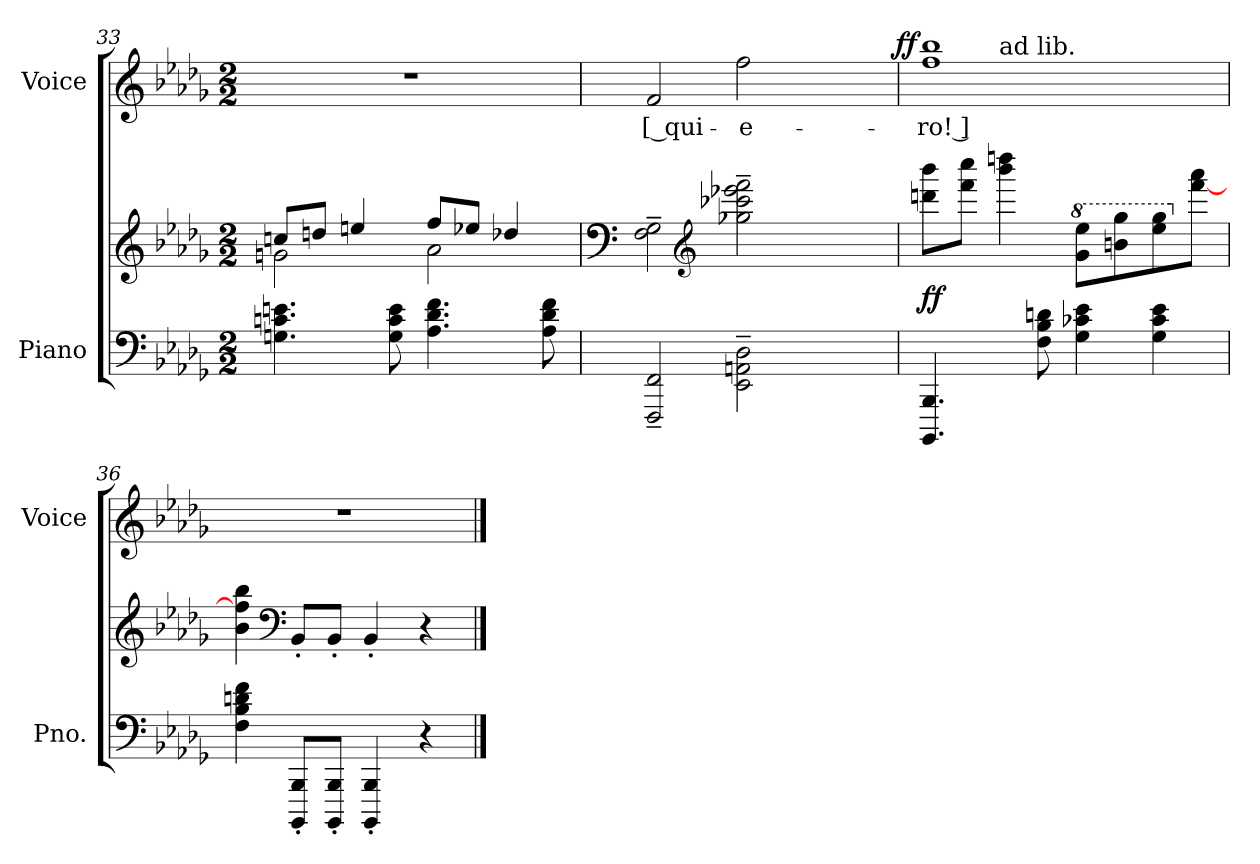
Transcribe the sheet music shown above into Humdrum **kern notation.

**kern	**kern	**dynam	**kern	**text	**dynam
*part2	*part2	*part2	*part1	*part1	*part1
*staff3	*staff2	*staff2/3	*staff1	*staff1	*staff1
*I"Piano	*	*	*I"Voice	*	*
*I'Pno.	*	*	*I'Voice	*	*
*clefF4	*clefG2	*	*clefG2	*	*
*k[b-e-a-d-g-]	*k[b-e-a-d-g-]	*	*k[b-e-a-d-g-]	*	*
*D-:	*D-:	*	*D-:	*	*
*M2/2	*M2/2	*	*M2/2	*	*
=33	=33	=33	=33	=33	=33
*	*^	*	*	*	*
4.Gni\ 4.cni 4.eni	8ccni/L	2gni\	.	1r	.	.
.	8ddni/J	.	.	.	.	.
.	4eeni/	.	.	.	.	.
8Gi\ 8ci 8ei	.	.	.	.	.	.
4.A-i\ 4.d-i 4.fi	8ffi/L	2a-i\	.	.	.	.
.	8ee-Xi/J	.	.	.	.	.
.	4dd-Xi/	.	.	.	.	.
8A-i\ 8d-i 8fi	.	.	.	.	.	.
*	*v	*v	*	*	*	*
!!LO:LB:g=z
=34	=34	=34	=34	=34	=34
*	*clefF4	*	*	*	*
!	!	!	!	!LO:LY:b:color=#000000	!
*	*	*	*^	*	*
2FFFi/~ 2FFi~	2Fi\~ 2G-i~	.	2fi/	2ryy	[ qui-	.
*	*clefG2	*	*	*	*	*
*X8ba	*	*	*	*	*	*
*	*8ba	*	*	*	*	*
*	*8ba	*	*	*	*	*
!	!	!	!	!	!LO:LY:b:color=#000000	!
2EE-i\~ 2AAni~ 2D-i~	2g-Xi\~ 2cc-Xi~ 2ee-Xi~ 2ffi~	.	2ffi\	4ryy	-e-	.
.	.	.	.	8ryy	.	.
.	.	.	.	16ryy	.	.
.	.	.	.	32ryy	.	.
.	.	.	.	64ryy	.	.
.	.	.	.	128...ryy	.	.
.	.	.	.	1024ryy	.	ff
=35	=35	=35	=35	=35	=35	=35
*X8ba	*	*	*	*	*	*
!	!	!	!	!	!LO:LY:b:color=#000000	!
4.BBBB-i/ 4.BBB-i	8ddni\ 8bb-iL	ff	1ffi 1bb-i	4ryy	-ro! ]	.
.	8ffi\ 8ccciJ	.	.	.	.	.
!	!	!	!	!LO:TX:a:t=ad lib.	!	!
.	4bb-i\ 4dddni	.	.	2.ryy	.	.
8Fi\ 8B-i 8dni	.	.	.	.	.	.
*	*8va	*	*	*	*	*
4G-i\ 4c-Xi 4e-i	8gg-i\ 8eee-iL	.	.	.	.	.
.	8bbni\ 8ggg-i	.	.	.	.	.
4G-i\ 4c-i 4e-i	8eee-i\ 8ggg-i	.	.	.	.	.
*	*X8va	*	*	*	*	*
.	[<8fffi\ 8aaa-iJ	.	.	.	.	.
*	*	*	*v	*v	*	*
=36	=36	=36	=36	=36	=36
4Fi\ 4B-i 4dni 4fi	4b-i\ 4ffi] 4bb-i	.	1r	.	.
*	*clefF4	*	*	*	*
*X8ba	*	*	*	*	*
8BBBB-i/' 8BBB-i'L	8BB-'i/L	.	.	.	.
8BBBB-i/' 8BBB-i'J	8BB-'i/J	.	.	.	.
4BBBB-i/' 4BBB-i'	4BB-'i/	.	.	.	.
*	*8ba	*	*	*	*
4r	4r	.	.	.	.
==	==	==	==	==	==
*-	*-	*-	*-	*-	*-
